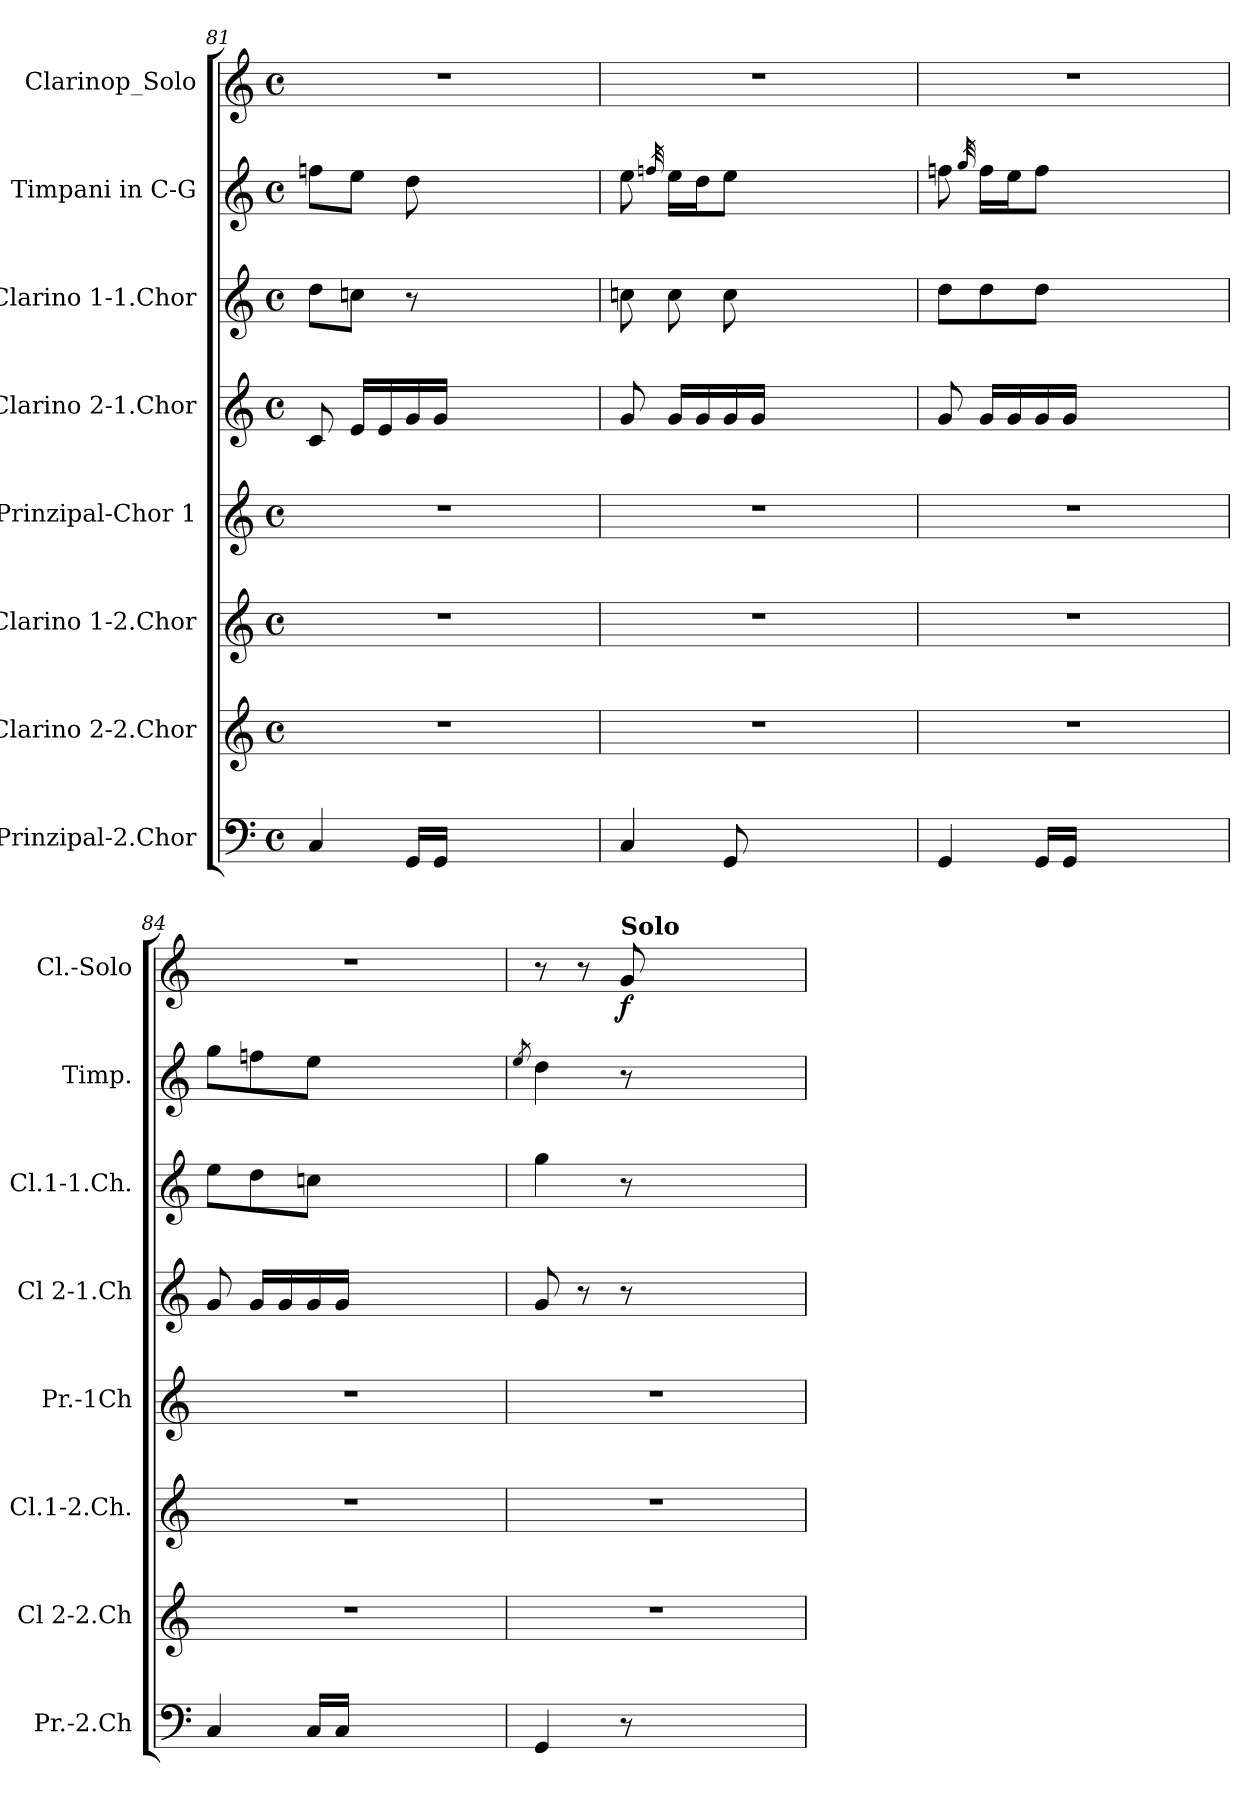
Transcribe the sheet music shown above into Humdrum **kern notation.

**kern	**kern	**kern	**kern	**kern	**kern	**kern	**kern	**dynam
*part8	*part7	*part6	*part5	*part4	*part3	*part2	*part1	*part1
*staff8	*staff7	*staff6	*staff5	*staff4	*staff3	*staff2	*staff1	*staff1
*I"Prinzipal-2.Chor	*I"Clarino 2-2.Chor	*I"Clarino 1-2.Chor	*I"Prinzipal-Chor 1	*I"Clarino 2-1.Chor	*I"Clarino 1-1.Chor	*I"Timpani in C-G	*I"Clarinop_Solo	*
*I'Pr.-2.Ch	*I'Cl 2-2.Ch	*I'Cl.1-2.Ch.	*I'Pr.-1Ch	*I'Cl 2-1.Ch	*I'Cl.1-1.Ch.	*I'Timp.	*I'Cl.-Solo	*
*clefF4	*clefG2	*clefG2	*clefG2	*clefG2	*clefG2	*clefG2	*clefG2	*
*	*	*ITrd1c2	*ITrd1c2	*	*ITrd1c2	*ITrd1c2	*	*
*M4/4	*M4/4	*M4/4	*M4/4	*M4/4	*M4/4	*M4/4	*M4/4	*
*met(c)	*met(c)	*met(c)	*met(c)	*met(c)	*met(c)	*met(c)	*met(c)	*
=81	=81	=81	=81	=81	=81	=81	=81	=81
4C	1r	1r	1r	8c	8ccL	8ee-L	1r	.
.	.	.	.	16eLL	8b-J	8ddJ	.	.
.	.	.	.	16e	.	.	.	.
16GGLL	.	.	.	16g	8r	8cc	.	.
16GGJJ	.	.	.	16gJJ	.	.	.	.
2ryy	.	.	.	2ryy	2ryy	2ryy	.	.
8ryy	.	.	.	8ryy	8ryy	8ryy	.	.
=82	=82	=82	=82	=82	=82	=82	=82	=82
4C	1r	1r	1r	8g	8b-	8dd	1r	.
.	.	.	.	.	.	32qee-	.	.
.	.	.	.	16gLL	8b-	16ddLL	.	.
.	.	.	.	16g	.	16ccJ	.	.
8GG	.	.	.	16g	8b-	8ddJ	.	.
.	.	.	.	16gJJ	.	.	.	.
2ryy	.	.	.	2ryy	2ryy	2ryy	.	.
8ryy	.	.	.	8ryy	8ryy	8ryy	.	.
!!LO:LB:g=z
=83	=83	=83	=83	=83	=83	=83	=83	=83
4GG	1r	1r	1r	8g	8ccL	8ee-	1r	.
.	.	.	.	.	.	32qff	.	.
.	.	.	.	16gLL	8cc	16ee-LL	.	.
.	.	.	.	16g	.	16ddJ	.	.
16GGLL	.	.	.	16g	8ccJ	8ee-J	.	.
16GGJJ	.	.	.	16gJJ	.	.	.	.
2ryy	.	.	.	2ryy	2ryy	2ryy	.	.
8ryy	.	.	.	8ryy	8ryy	8ryy	.	.
=84	=84	=84	=84	=84	=84	=84	=84	=84
4C	1r	1r	1r	8g	8ddL	8ffL	1r	.
.	.	.	.	16gLL	8cc	8ee-	.	.
.	.	.	.	16g	.	.	.	.
16CLL	.	.	.	16g	8b-J	8ddJ	.	.
16CJJ	.	.	.	16gJJ	.	.	.	.
2ryy	.	.	.	2ryy	2ryy	2ryy	.	.
8ryy	.	.	.	8ryy	8ryy	8ryy	.	.
=85	=85	=85	=85	=85	=85	=85	=85	=85
.	.	.	.	.	.	8qdd	.	.
4GG	1r	1r	1r	8g	4ff	4cc	8r	.
.	.	.	.	8r	.	.	8r	.
!	!	!	!	!	!	!	!LO:TX:a:B:t=Solo	!
!	!	!	!	!	!	!	!	!LO:DY:b
8r	.	.	.	8r	8r	8r	8g	f
2ryy	.	.	.	2ryy	2ryy	2ryy	2ryy	.
8ryy	.	.	.	8ryy	8ryy	8ryy	8ryy	.
=	=	=	=	=	=	=	=	=
*-	*-	*-	*-	*-	*-	*-	*-	*-
